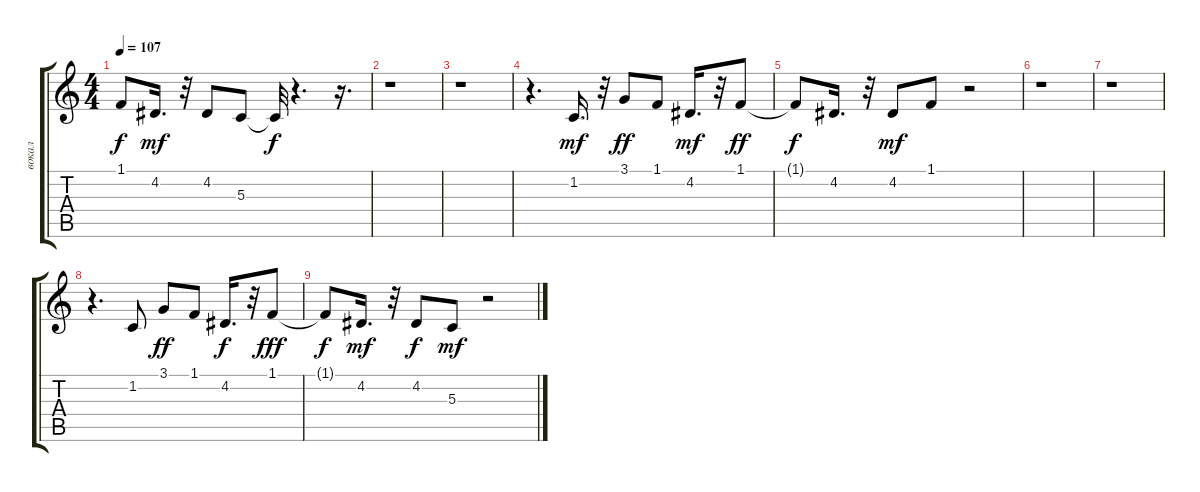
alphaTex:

\track ("вокал" "вокал") {instrument lead6voice}
\staff {score tabs}
\tuning (E4 B3 G3 D3 A2 E2) {hide}
\ts (4 4)
\tempo 107
\clef g2
\ks c
1.1{t}.8{dy f} 4.2.16{d dy mf} r.32 4.2.8 5.3.8 5.3{t}.32{dy f} r.4{d} r.16{d} |
r.1 |
r.1 |
r.4{d} 1.2.16{d dy mf} r.32 3.1.8{dy ff} 1.1.8 4.2.16{d dy mf} r.32 1.1.8{dy ff} |
1.1{t}.8{dy f} 4.2.16{d} r.32 4.2.8{dy mf} 1.1.8 r.2 |
r.1 |
r.1 |
r.4{d} 1.2.8{volume 11} 3.1.8{dy ff volume 10} 1.1.8{volume 9} 4.2.16{d dy f volume 9} r.32 1.1.8{dy fff volume 8} |
1.1{t}.8{dy f} 4.2.16{d dy mf volume 7} r.32 4.2.8{dy f volume 6} 5.3.8{dy mf volume 5} r.2
